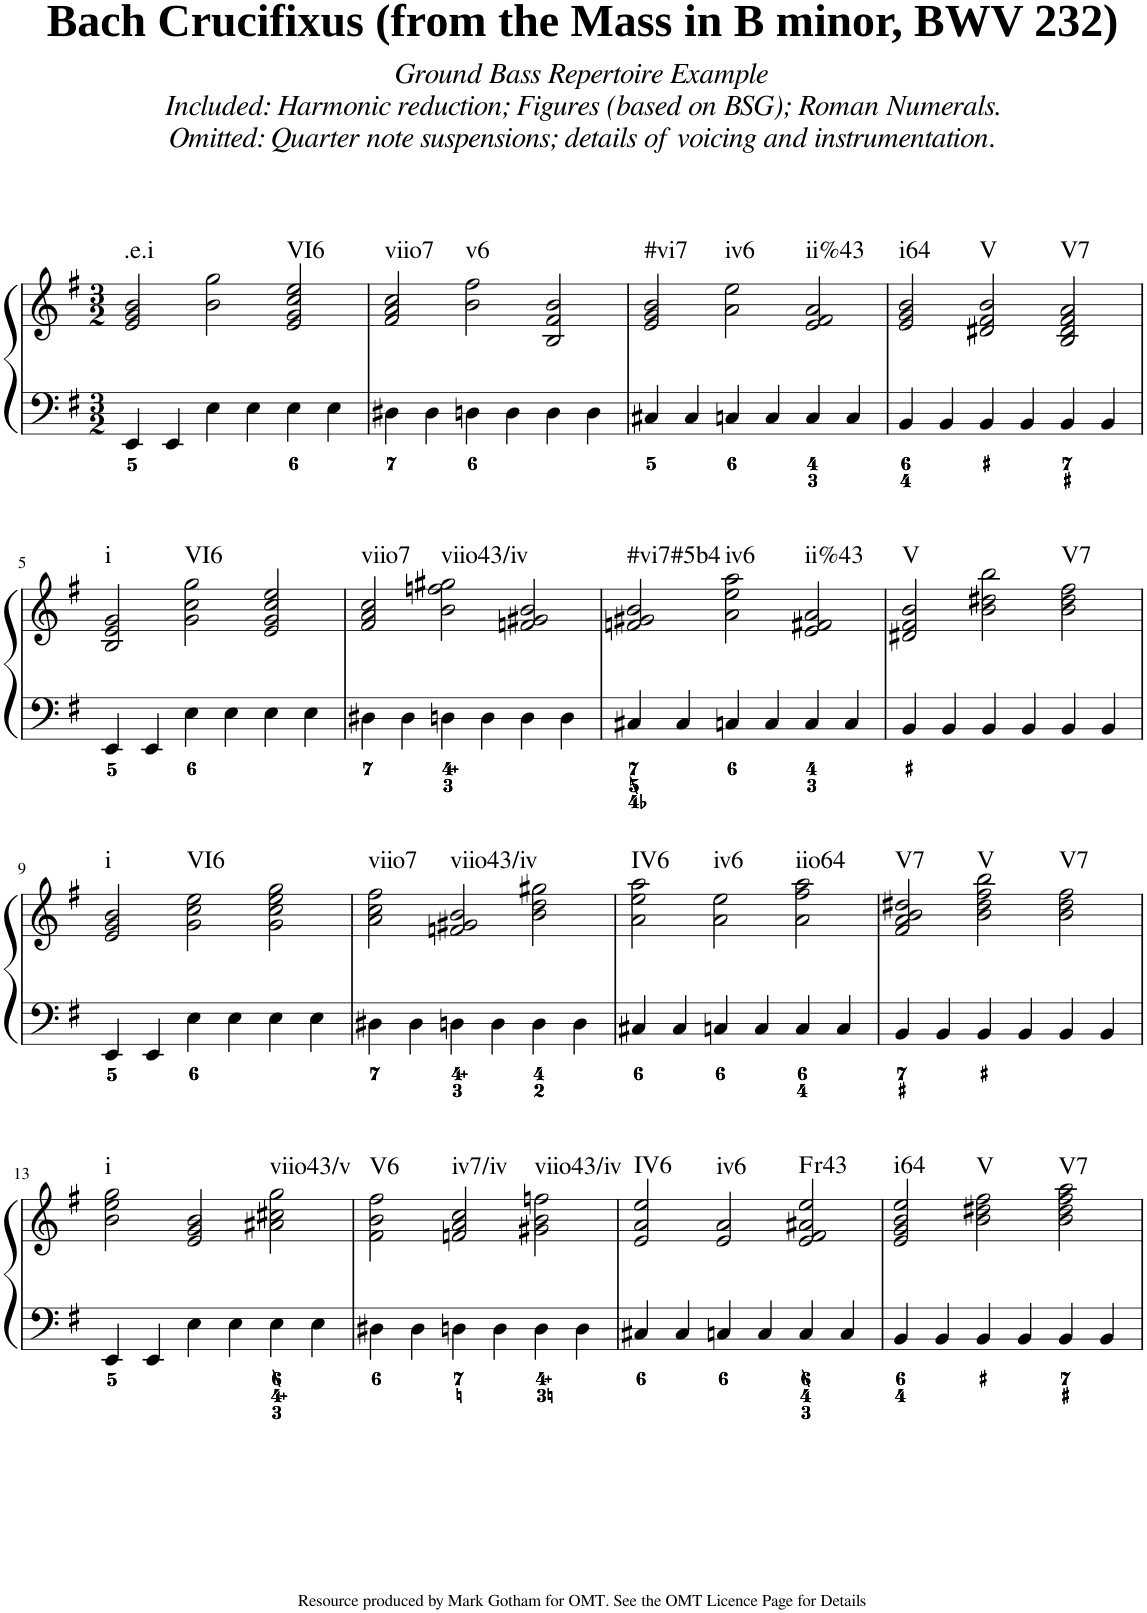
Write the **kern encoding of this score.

**kern	**kern	**harte
*part1	*part1	*part1
*staff2	*staff1	*
*I"Reduction	*	*
*clefF4	*clefG2	*
*k[f#]	*k[f#]	*
*M3/2	*M3/2	*
=1	=1	=1
!	!	!LO:H:kt=.e.i
4EE/	2e/ 2g/ 2b/	N
4EE/	.	.
4E\	2b\ 2gg\	.
4E\	.	.
!	!	!LO:H:kt=VI6
4E\	2e/ 2g/ 2cc/ 2ee/	N
4E\	.	.
=2	=2	=2
!	!	!LO:H:kt=viio7
4D#X\	2f#/ 2a/ 2cc/	N
4D#\	.	.
!	!	!LO:H:kt=v6
4Dn\	2b\ 2ff#\	N
4D\	.	.
4D\	2B/ 2f#/ 2b/	.
4D\	.	.
=3	=3	=3
!	!	!LO:H:kt=#vi7
4C#X/	2e/ 2g/ 2b/	N
4C#/	.	.
!	!	!LO:H:kt=iv6
4Cn/	2a\ 2ee\	N
4C/	.	.
!	!	!LO:H:kt=ii%43
4C/	2e/ 2f#/ 2a/	N
4C/	.	.
=4	=4	=4
!	!	!LO:H:kt=i64
4BB/	2e/ 2g/ 2b/	N
4BB/	.	.
!	!	!LO:H:kt=V
4BB/	2d#X/ 2f#/ 2b/	N
4BB/	.	.
!	!	!LO:H:kt=V7
4BB/	2B/ 2d#/ 2f#/ 2a/	N
4BB/	.	.
!!LO:LB:g=z
=5	=5	=5
!	!	!LO:H:kt=i
4EE/	2B/ 2e/ 2g/	N
4EE/	.	.
!	!	!LO:H:kt=VI6
4E\	2g\ 2cc\ 2gg\	N
4E\	.	.
4E\	2e/ 2g/ 2cc/ 2ee/	.
4E\	.	.
=6	=6	=6
!	!	!LO:H:kt=viio7
4D#X\	2f#/ 2a/ 2cc/	N
4D#\	.	.
!	!	!LO:H:kt=viio43/iv
4Dn\	2b\ 2ffn\ 2gg#X\	N
4D\	.	.
4D\	2fn/ 2g#X/ 2b/	.
4D\	.	.
=7	=7	=7
!	!	!LO:H:kt=#vi7#5b4
4C#X/	2fn/ 2g#X/ 2b/	N
4C#/	.	.
!	!	!LO:H:kt=iv6
4Cn/	2a\ 2ee\ 2aa\	N
4C/	.	.
!	!	!LO:H:kt=ii%43
4C/	2e/ 2f#X/ 2a/	N
4C/	.	.
=8	=8	=8
!	!	!LO:H:kt=V
4BB/	2d#X/ 2f#/ 2b/	N
4BB/	.	.
4BB/	2b\ 2dd#X\ 2bb\	.
4BB/	.	.
!	!	!LO:H:kt=V7
4BB/	2b\ 2dd#\ 2ff#\	N
4BB/	.	.
!!LO:LB:g=z
=9	=9	=9
!	!	!LO:H:kt=i
4EE/	2e/ 2g/ 2b/	N
4EE/	.	.
!	!	!LO:H:kt=VI6
4E\	2g\ 2cc\ 2ee\	N
4E\	.	.
4E\	2g\ 2cc\ 2ee\ 2gg\	.
4E\	.	.
=10	=10	=10
!	!	!LO:H:kt=viio7
4D#X\	2a\ 2cc\ 2ff#\	N
4D#\	.	.
!	!	!LO:H:kt=viio43/iv
4Dn\	2fn/ 2g#X/ 2b/	N
4D\	.	.
4D\	2b\ 2dd\ 2gg#X\	.
4D\	.	.
=11	=11	=11
!	!	!LO:H:kt=IV6
4C#X/	2a\ 2ee\ 2aa\	N
4C#/	.	.
!	!	!LO:H:kt=iv6
4Cn/	2a\ 2ee\	N
4C/	.	.
!	!	!LO:H:kt=iio64
4C/	2a\ 2ff#\ 2aa\	N
4C/	.	.
=12	=12	=12
!	!	!LO:H:kt=V7
4BB/	2f#/ 2a/ 2b/ 2dd#X/	N
4BB/	.	.
!	!	!LO:H:kt=V
4BB/	2b\ 2dd#\ 2ff#\ 2bb\	N
4BB/	.	.
!	!	!LO:H:kt=V7
4BB/	2b\ 2dd#\ 2ff#\	N
4BB/	.	.
!!LO:LB:g=z
=13	=13	=13
!	!	!LO:H:kt=i
4EE/	2b\ 2ee\ 2gg\	N
4EE/	.	.
4E\	2e/ 2g/ 2b/	.
4E\	.	.
!	!	!LO:H:kt=viio43/v
4E\	2a#X\ 2cc#X\ 2gg\	N
4E\	.	.
=14	=14	=14
!	!	!LO:H:kt=V6
4D#X\	2f#\ 2b\ 2ff#\	N
4D#\	.	.
!	!	!LO:H:kt=iv7/iv
4Dn\	2fn/ 2a/ 2cc/	N
4D\	.	.
!	!	!LO:H:kt=viio43/iv
4D\	2g#X\ 2b\ 2ffn\	N
4D\	.	.
=15	=15	=15
!	!	!LO:H:kt=IV6
4C#X/	2e/ 2a/ 2ee/	N
4C#/	.	.
!	!	!LO:H:kt=iv6
4Cn/	2e/ 2a/	N
4C/	.	.
!	!	!LO:H:kt=r
4C/	2e/ 2f#/ 2a#X/ 2ee/	.
4C/	.	.
=16	=16	=16
!	!	!LO:H:kt=i64
4BB/	2e/ 2g/ 2b/ 2ee/	N
4BB/	.	.
!	!	!LO:H:kt=V
4BB/	2b\ 2dd#X\ 2ff#\	N
4BB/	.	.
!	!	!LO:H:kt=V7
4BB/	2b\ 2dd#\ 2ff#\ 2aa\	N
4BB/	.	.
=	=	=
*-	*-	*-
